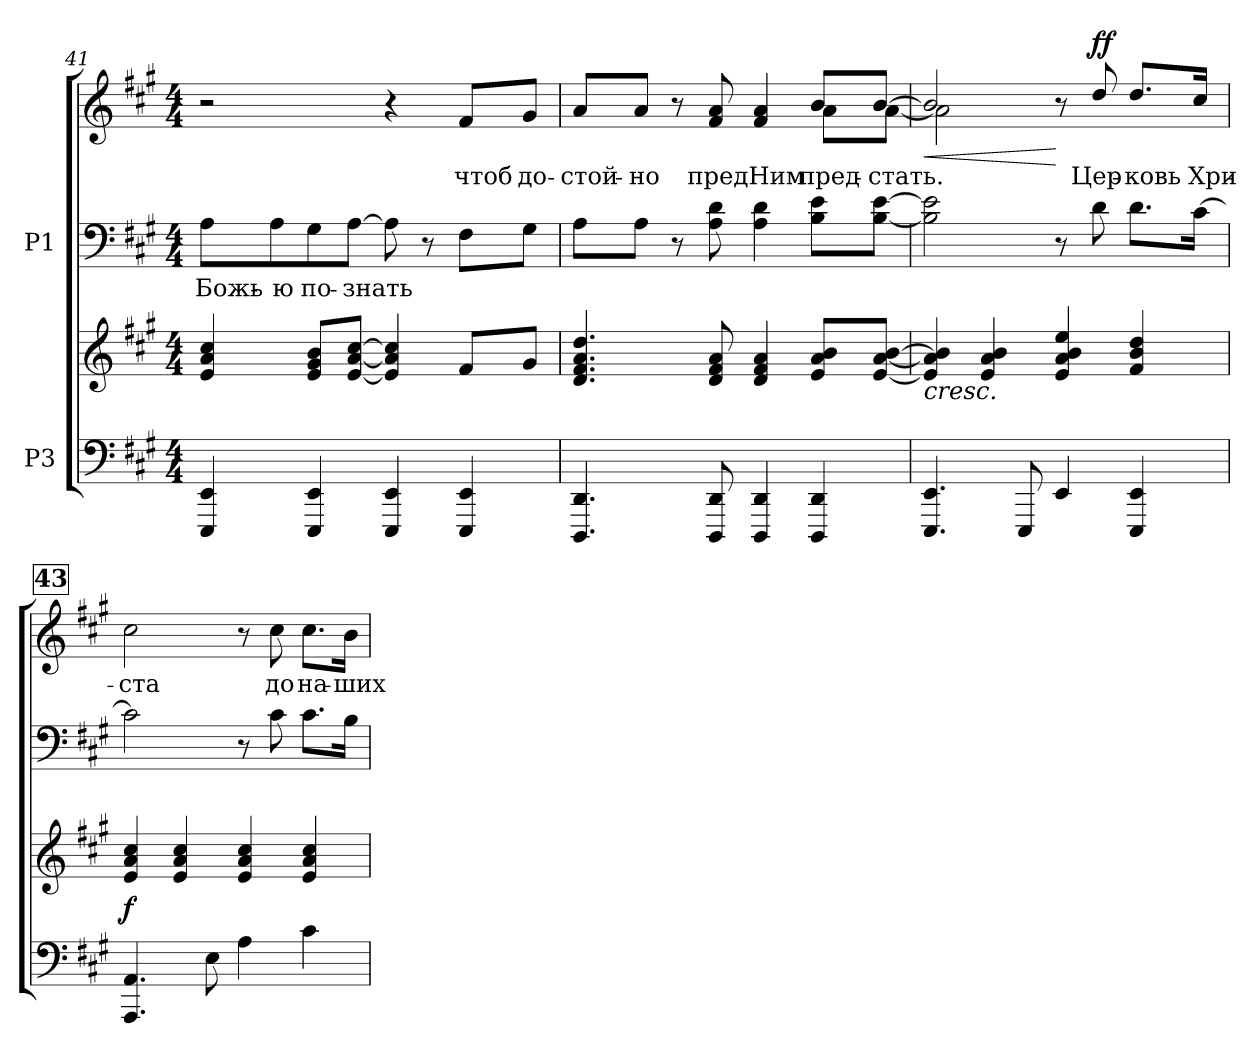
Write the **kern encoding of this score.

**kern	**kern	**dynam	**kern	**text	**kern	**text	**dynam
*part2	*part2	*part2	*part1	*part1	*part1	*part1	*part1
*staff4	*staff3	*staff3/4	*staff2	*staff2	*staff1	*staff1	*staff1/2
*I"P3	*	*	*I"P1	*	*	*	*
*clefF4	*clefG2	*	*clefF4	*	*clefG2	*	*
*k[f#c#g#]	*k[f#c#g#]	*	*k[f#c#g#]	*	*k[f#c#g#]	*	*
*A:	*A:	*	*A:	*	*A:	*	*
*M4/4	*M4/4	*	*M4/4	*	*M4/4	*	*
=41	=41	=41	=41	=41	=41	=41	=41
!	!	!	!	!LO:LY:a:color=#000000	!	!	!
4EEEi/ 4EEi	4ei/ 4ai 4cc#i	.	8Ai\L	Божь-	2r	.	.
!	!	!	!	!LO:LY:a:color=#000000	!	!	!
.	.	.	8Ai\	-ю	.	.	.
!	!	!	!	!LO:LY:a:color=#000000	!	!	!
4EEEi/ 4EEi	8ei/ 8g#i 8biL	.	8G#i\	по-	.	.	.
!	!	!	!	!LO:LY:a:color=#000000	!	!	!
.	[<8ei/ [<8ai [>8cc#iJ	.	[>8Ai\J	-знать	.	.	.
4EEEi/ 4EEi	4ei/] 4ai] 4cc#i]	.	8Ai\]	.	4r	.	.
.	.	.	8r	.	.	.	.
!	!	!	!	!	!	!LO:LY:b:color=#000000	!
4EEEi/ 4EEi	8f#i/L	.	8F#i\L	.	8f#i/L	чтоб	.
!	!	!	!	!	!	!LO:LY:b:color=#000000	!
.	8g#i/J	.	8G#i\J	.	8g#i/J	до-	.
!!LO:PB:g=z
=42	=42	=42	=42	=42	=42	=42	=42
!	!	!	!	!	!	!LO:LY:b:color=#000000	!
*	*	*	*	*	*^	*	*
4.DDDi/ 4.DDi	4.di/ 4.f#i 4.ai 4.ddi	.	8Ai\L	.	8ai/L	2ryy	-стой-	.
!	!	!	!	!	!	!	!LO:LY:b:color=#000000	!
.	.	.	8Ai\J	.	8ai/J	.	-но	.
.	.	.	8r	.	8r	.	.	.
!	!	!	!	!	!	!	!LO:LY:b:color=#000000	!
8DDDi/ 8DDi	8di/ 8f#i 8ai	.	8Ai\ 8di	.	8f#i/ 8ai	.	пред	.
!	!	!	!	!	!	!	!LO:LY:b:color=#000000	!
4DDDi/ 4DDi	4di/ 4f#i 4ai	.	4Ai\ 4di	.	4f#i/ 4ai	4ryy	Ним	.
!	!	!	!	!	!	!	!LO:LY:b:color=#000000	!
4DDDi/ 4DDi	8ei/ 8ai 8biL	.	8Bi\ 8eiL	.	8bi/L	8ai\L	пред-	.
!	!	!	!	!	!	!	!LO:LY:b:color=#000000	!
.	[<8ei/ [<8ai [>8biJ	.	[<8Bi\ [>8eiJ	.	[>8bi/J	[<8ai\J	-стать.	.
=43	=43	=43	=43	=43	=43	=43	=43	=43
!	!	!LO:HP:b	!	!	!	!	!	!LO:HP:b
4.EEEi/ 4.EEi	4ei/] 4ai] 4bi]	<	2Bi\] 2ei]	.	2bi/]	2ai\]	.	<
.	4ei/ 4ai 4bi	.	.	.	.	.	.	.
8EEEi/	.	.	.	.	.	.	.	.
4EEi/	4ei/ 4ai 4bi 4eei	.	8r	.	8r	2ryy	.	[ [ [
!	!	!	!	!	!	!	!LO:LY:b:color=#000000	!
.	.	.	8di\	.	8ddi/	.	Цер-	f f
!	!	!	!	!	!	!	!LO:LY:b:color=#000000	!
4EEEi/ 4EEi	4f#i/ 4bi 4ddi	.	8.di\L	.	8.ddi/L	.	-ковь	.
!	!	!	!	!	!	!	!LO:LY:b:color=#000000	!
.	.	.	[>16c#i\Jk	.	16cc#i/Jk	.	Хри-	.
*	*	*	*	*	*v	*v	*	*
!!LO:REH:place=s1:color=#000000:enc=box:fs=14.5719:t=43
=44	=44	=44	=44	=44	=44	=44	=44
!	!	!	!	!	!	!LO:LY:b:color=#000000	!
4.AAAi/ 4.AAi	4ei/ 4ai 4cc#i	f	2c#i\]	.	2cc#i\	-ста	.
.	4ei/ 4ai 4cc#i	[	.	.	.	.	.
8Ei\	.	.	.	.	.	.	.
4Ai\	4ei/ 4ai 4cc#i	.	8r	.	8r	.	.
!	!	!	!	!	!	!LO:LY:b:color=#000000	!
.	.	.	8c#i\	.	8cc#i\	до	.
!	!	!	!	!	!	!LO:LY:b:color=#000000	!
4c#i\	4ei/ 4ai 4cc#i	.	8.c#i\L	.	8.cc#i\L	на-	.
!	!	!	!	!	!	!LO:LY:b:color=#000000	!
.	.	.	16Bi\Jk	.	16bi\Jk	-ших	.
=	=	=	=	=	=	=	=
*-	*-	*-	*-	*-	*-	*-	*-
